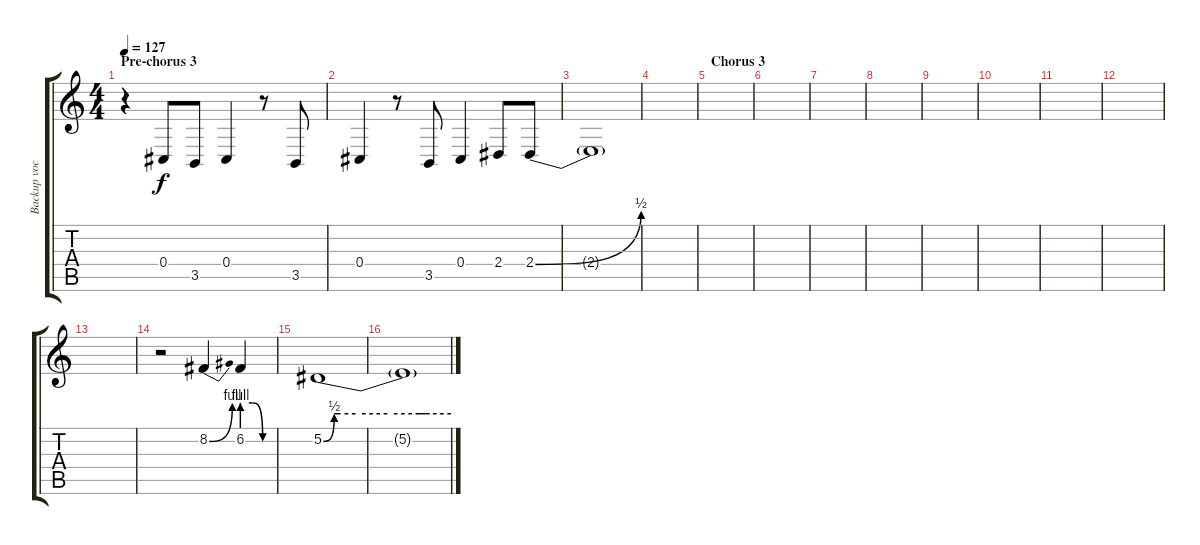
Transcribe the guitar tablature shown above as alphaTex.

\track ("Backup vocal" "Backup voc") {instrument frenchhorn}
\staff {score tabs}
\tuning (Eb4 Bb3 Gb3 Db3 Ab2 Eb2) {hide}
\ts (4 4)
\section ("" "Pre-chorus 3")
\tempo 127
\clef g2
\ks c
r.4{dy f} 0.4.8 3.5.8 0.4.4 r.8 3.5.8 |
0.4.4 r.8 3.5.8 0.4.4 2.4.8 2.4{be (bend 0 0 60 2)}.8 |
2.4{t}.1 |
|
\section ("" "Chorus 3")
|
|
|
|
|
|
|
|
\section ("" "")
|
r.2 8.2{be (bend 0 0 60 4)}.4 6.2{be (custom 0 4 20 4 40 0 60 0)}.4 |
5.2{be (custom 0 0 5 2 8 2 15 2 30 2 45 2 48 2 50 2 60 2)}.1 |
5.2{t}.1
